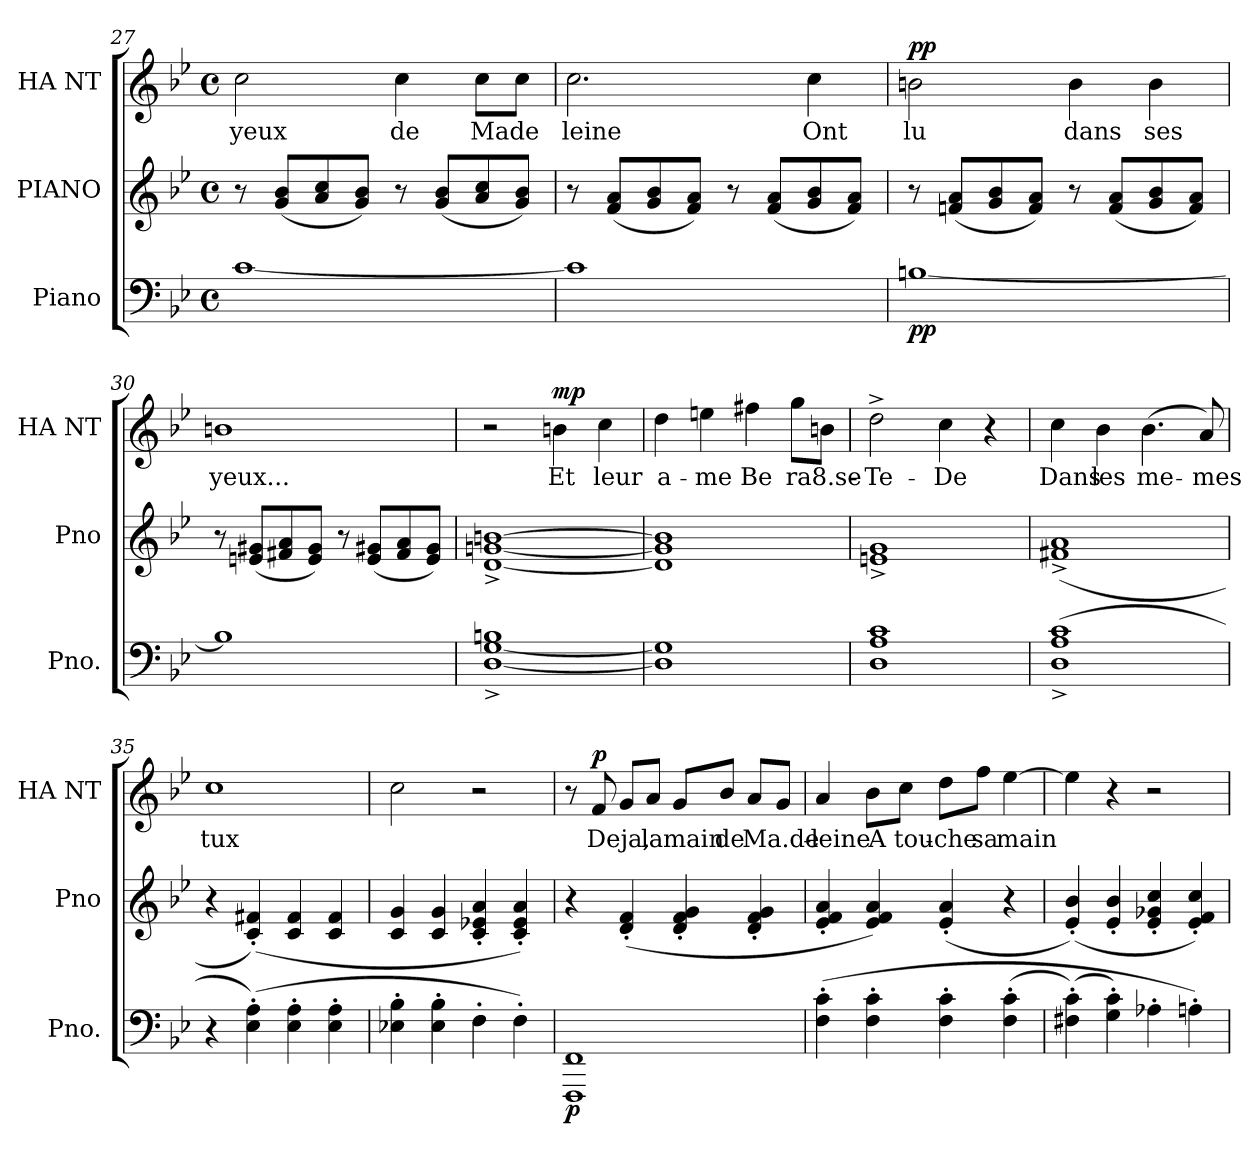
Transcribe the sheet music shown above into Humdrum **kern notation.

**kern	**dynam	**kern	**kern	**text	**dynam
*part3	*part3	*part2	*part1	*part1	*part1
*staff3	*staff3	*staff2	*staff1	*staff1	*staff1
*I"Piano	*	*I"PIANO	*I"HA NT	*	*
*I'Pno.	*	*I'Pno	*I'HA NT	*	*
*clefF4	*	*clefG2	*clefG2	*	*
*k[b-e-]	*	*k[b-e-]	*k[b-e-]	*	*
*M4/4	*	*M4/4	*M4/4	*	*
*met(c)	*	*met(c)	*met(c)	*	*
=27	=27	=27	=27	=27	=27
[1c/	.	8r	2cc\	yeux	.
.	.	(8g/ 8b-/L	.	.	.
.	.	8a/ 8cc/	.	.	.
.	.	8g/ 8b-/J)	.	.	.
.	.	8r	4cc\	de	.
.	.	(8g/ 8b-/L	.	.	.
.	.	8a/ 8cc/	8cc\L	Made	.
.	.	8g/ 8b-/J)	8cc\J	.	.
=28	=28	=28	=28	=28	=28
1c/]	.	8r	2.cc\	leine	.
.	.	(8f/ 8a/L	.	.	.
.	.	8g/ 8b-/	.	.	.
.	.	8f/ 8a/J)	.	.	.
.	.	8r	.	.	.
.	.	(8f/ 8a/L	.	.	.
.	.	8g/ 8b-/	4cc\	Ont	.
.	.	8f/ 8a/J)	.	.	.
=29	=29	=29	=29	=29	=29
[1Bn/	pp	8r	2bn\	lu	pp
.	.	(8fn/ 8a/L	.	.	.
.	.	8g/ 8b-/	.	.	.
.	.	8f/ 8a/J)	.	.	.
.	.	8r	4b\	dans	.
.	.	(8f/ 8a/L	.	.	.
.	.	8g/ 8b-/	4b\	ses	.
.	.	8f/ 8a/J)	.	.	.
!!LO:LB:g=z
=30	=30	=30	=30	=30	=30
1Bn/]	.	8r	1bn\	yeux...	.
.	.	(8en/ 8g#X/L	.	.	.
.	.	8f#X/ 8a/	.	.	.
.	.	8e/ 8g#/J)	.	.	.
.	.	8r	.	.	.
.	.	(8e/ 8g#X/L	.	.	.
.	.	8f#/ 8a/	.	.	.
.	.	8e/ 8g#/J)	.	.	.
=31	=31	=31	=31	=31	=31
[1D^/ [1G^/ 1Bn^/	.	[1d^/ [1gn^/ [1bn^/	2r	.	.
.	.	.	4bn\	Et	mp
.	.	.	4cc\	leur	.
=32	=32	=32	=32	=32	=32
1D]/ 1G]/	.	1d]/ 1g]/ 1b]/	4dd\	a-	.
.	.	.	4een\	me	.
.	.	.	4ff#X\	Be	.
.	.	.	8gg\L	ra8.se-	.
.	.	.	8bn\J	.	.
=33	=33	=33	=33	=33	=33
1D/ 1A/ 1c/	.	1en^/ 1g^/	2dd^\	Te-	.
.	.	.	4cc\	De	.
.	.	.	4r	.	.
=34	=34	=34	=34	=34	=34
(1D^/ 1A^/ 1c^/	.	(1f#X^/ 1a^/	4cc\	Dans	.
.	.	.	4b-\	les	.
.	.	.	(4.b-\	me-	.
.	.	.	8a/)	mes	.
!!LO:LB:g=z
=35	=35	=35	=35	=35	=35
4r	.	4r	1cc/	tux	.
(4E-'\ 4A'\)	.	(4c'/ 4f#X'/)	.	.	.
4E-'\ 4A'\	.	4c/ 4f#/	.	.	.
4E-'\ 4A'\	.	4c/ 4f#/	.	.	.
=36	=36	=36	=36	=36	=36
4E-X'\ 4B-'\	.	4c/ 4g/	2cc\	.	.
4E-'\ 4B-'\	.	4c/ 4g/	.	.	.
4F'\	.	4c'/ 4e-X'/ 4a'/	2r	.	.
4F'\)	.	4c'/ 4e-'/ 4a'/)	.	.	.
=37	=37	=37	=37	=37	=37
1FFF/ 1FF/	p	4r	8r	.	.
.	.	.	8f/	Deja,	p
.	.	(4d'/ 4f'/	8g/L	.	.
.	.	.	8a/J	la	.
.	.	4d'/ 4f'/ 4g'/	8g/L	main	.
.	.	.	8b-/J	de	.
.	.	4d'/ 4f'/ 4g'/	8a/L	Ma.de-	.
.	.	.	8g/J	.	.
=38	=38	=38	=38	=38	=38
(4F'\ 4c'\	.	4e-'/ 4f'/ 4a'/	4a/	leine	.
4F'\ 4c'\	.	4e-/ 4f/ 4a/)	8b-\L	A	.
.	.	.	8cc\J	tou-	.
4F'\ 4c'\	.	(4e-'/ 4a'/	8dd\L	che	.
.	.	.	8ff\J	sa	.
(4F'\ 4c'\	.	4r	[4ee-\	main	.
!!LO:LB:g=z
=39	=39	=39	=39	=39	=39
(4F#X'\ 4c'\)	.	(4e-'/ 4b-'/)	4ee-\]	.	.
4G'\ 4c'\)	.	4e-'/ 4b-'/	4r	.	.
4A-X'\	.	4e-'/ 4g-X'/ 4cc'/	2r	.	.
4An'\)	.	4e-'/ 4f'/ 4cc'/)	.	.	.
=	=	=	=	=	=
*-	*-	*-	*-	*-	*-
